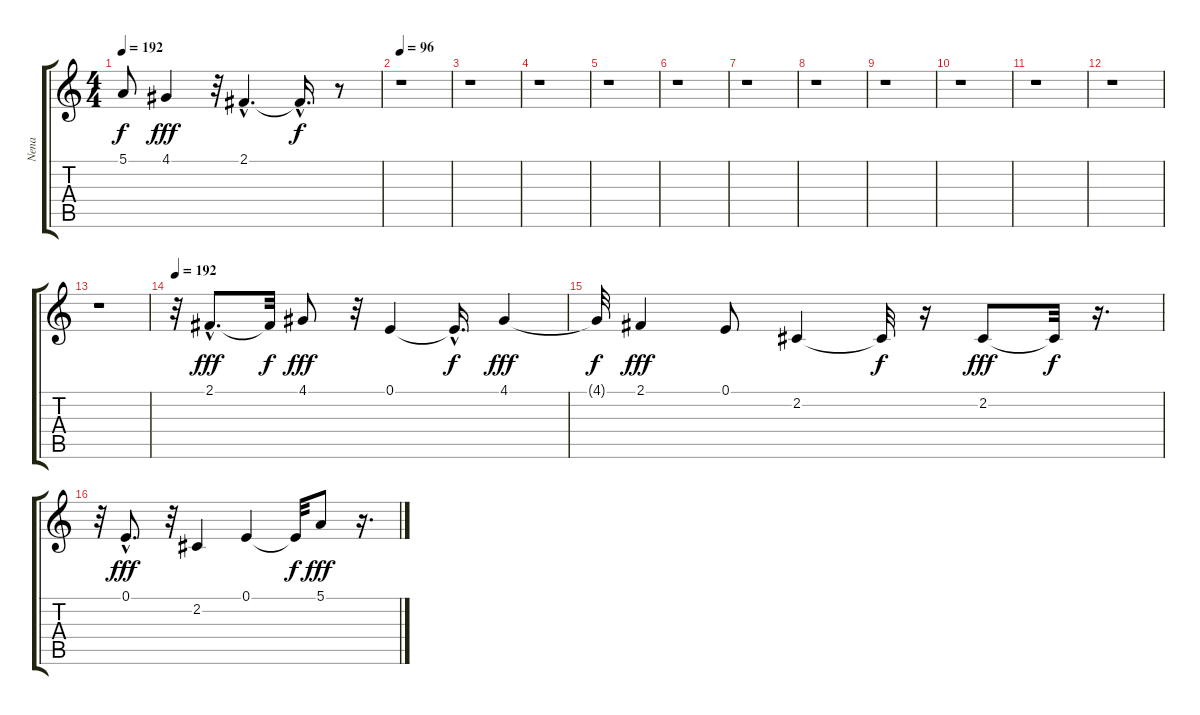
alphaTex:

\track ("Nena" "Nena") {instrument altosax}
\staff {score tabs}
\tuning (E4 B3 G3 D3 A2 E2) {hide}
\ts (4 4)
\tempo 192
\clef g2
\ks c
5.1{t}.8{dy f} 4.1.4{dy fff} r.32 2.1{hac}.4{d} 2.1{hac t}.16{d dy f} r.8 |
\tempo 96
r.1 |
r.1 |
r.1 |
r.1 |
r.1 |
r.1 |
r.1 |
r.1 |
r.1 |
r.1 |
r.1 |
r.1 |
\tempo 192
r.32 2.1{hac}.8{d dy fff} 2.1{t}.32{dy f} 4.1.8{dy fff} r.32 0.1.4 0.1{hac t}.16{d dy f} 4.1.4{dy fff} |
4.1{t}.32{dy f} 2.1.4{dy fff} 0.1.8 2.2.4 2.2{t}.32{dy f} r.16 2.2.8{dy fff} 2.2{t}.32{dy f} r.16{d} |
r.32 0.1{hac}.8{d dy fff} r.32 2.2.4 0.1.4 0.1{t}.32{dy f} 5.1.8{dy fff} r.16{d}
